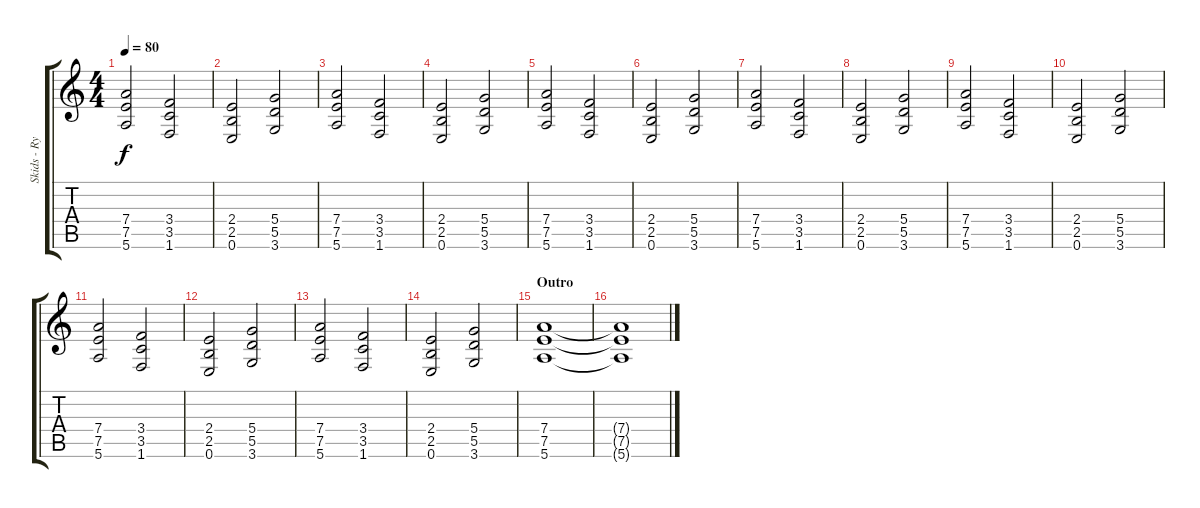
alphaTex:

\track ("Skids - Rythmn Guitar" "Skids - Ry") {instrument acousticguitarsteel}
\staff {score tabs}
\tuning (E4 B3 G3 D3 A2 E2) {hide}
\ts (4 4)
\tempo 80
\clef g2
\ks c
(7.4 7.5 5.6).2{dy f} (3.4 3.5 1.6).2 |
(2.4 2.5 0.6).2 (5.4 5.5 3.6).2 |
(7.4 7.5 5.6).2 (3.4 3.5 1.6).2 |
(2.4 2.5 0.6).2 (5.4 5.5 3.6).2 |
(7.4 7.5 5.6).2 (3.4 3.5 1.6).2 |
(2.4 2.5 0.6).2 (5.4 5.5 3.6).2 |
(7.4 7.5 5.6).2 (3.4 3.5 1.6).2 |
(2.4 2.5 0.6).2 (5.4 5.5 3.6).2 |
(7.4 7.5 5.6).2 (3.4 3.5 1.6).2 |
(2.4 2.5 0.6).2 (5.4 5.5 3.6).2 |
(7.4 7.5 5.6).2 (3.4 3.5 1.6).2 |
(2.4 2.5 0.6).2 (5.4 5.5 3.6).2 |
(7.4 7.5 5.6).2 (3.4 3.5 1.6).2 |
(2.4 2.5 0.6).2 (5.4 5.5 3.6).2 |
\section ("" "Outro")
(7.4 7.5 5.6).1 |
(7.4{t} 7.5{t} 5.6{t}).1
